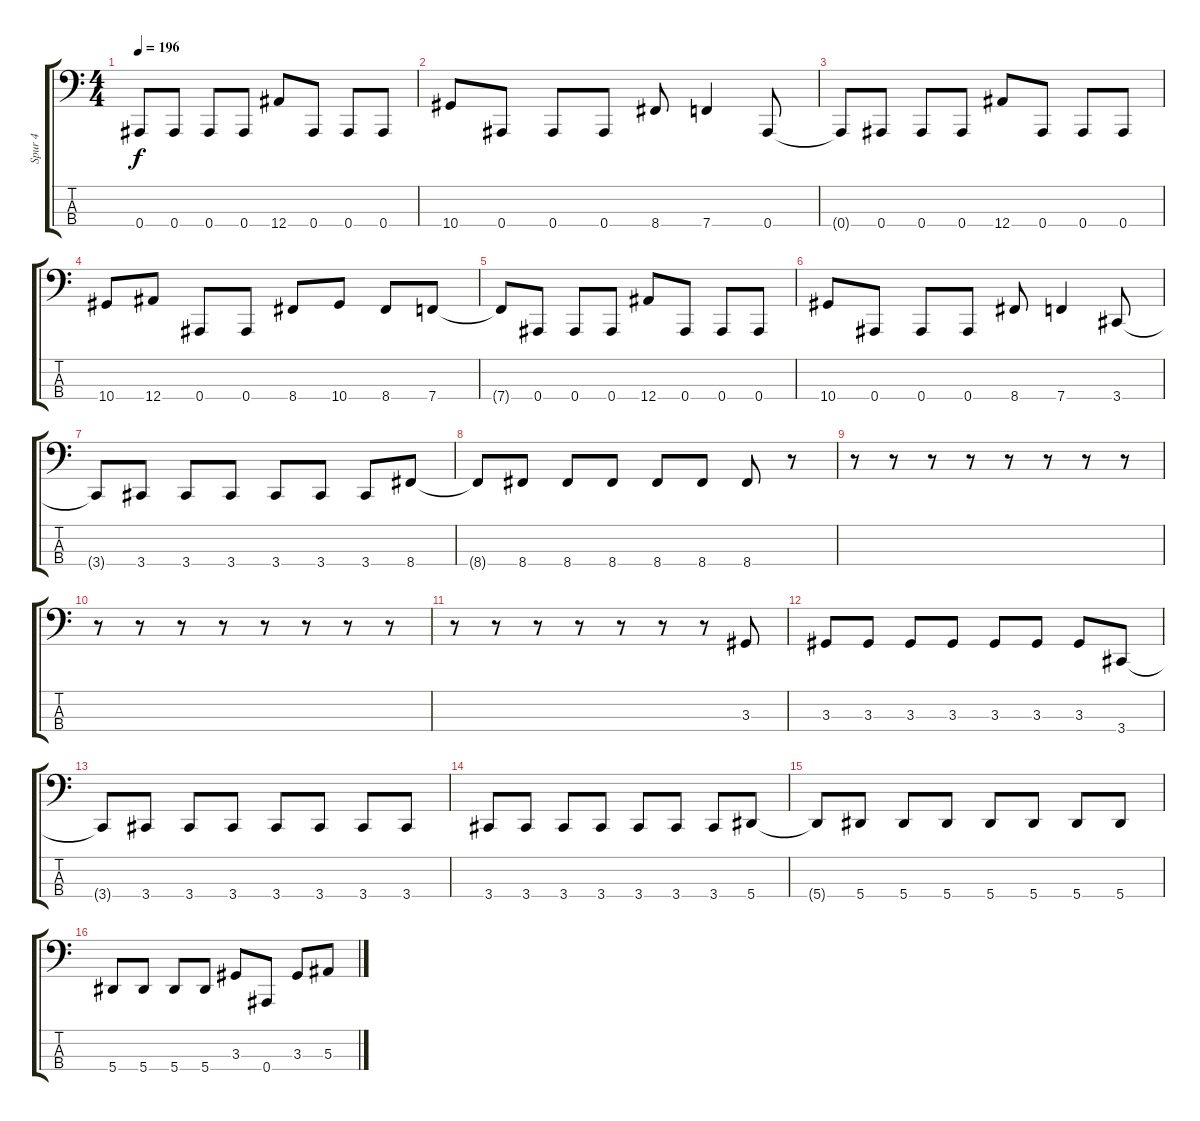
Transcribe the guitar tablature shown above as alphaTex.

\track ("Spur 4" "Spur 4") {instrument electricbasspick}
\staff {score tabs}
\tuning (Eb2 Bb1 F1 Bb0) {hide}
\ts (4 4)
\tempo 196
\clef f4
\ks c
0.4{t}.8{dy f} 0.4.8 0.4.8 0.4.8 12.4.8 0.4.8 0.4.8 0.4.8 |
10.4.8 0.4.8 0.4.8 0.4.8 8.4.8 7.4.4 0.4.8 |
0.4{t}.8 0.4.8 0.4.8 0.4.8 12.4.8 0.4.8 0.4.8 0.4.8 |
10.4.8 12.4.8 0.4.8 0.4.8 8.4.8 10.4.8 8.4.8 7.4.8 |
7.4{t}.8 0.4.8 0.4.8 0.4.8 12.4.8 0.4.8 0.4.8 0.4.8 |
10.4.8 0.4.8 0.4.8 0.4.8 8.4.8 7.4.4 3.4.8 |
3.4{t}.8 3.4.8 3.4.8 3.4.8 3.4.8 3.4.8 3.4.8 8.4.8 |
8.4{t}.8 8.4.8 8.4.8 8.4.8 8.4.8 8.4.8 8.4.8 r.8 |
r.8 r.8 r.8 r.8 r.8 r.8 r.8 r.8 |
r.8 r.8 r.8 r.8 r.8 r.8 r.8 r.8 |
r.8 r.8 r.8 r.8 r.8 r.8{volume 1} r.8 3.3.8 |
3.3.8{volume 13} 3.3.8 3.3.8 3.3.8 3.3.8 3.3.8 3.3.8 3.4.8 |
3.4{t}.8 3.4.8 3.4.8 3.4.8 3.4.8 3.4.8 3.4.8 3.4.8 |
3.4.8 3.4.8 3.4.8 3.4.8 3.4.8 3.4.8 3.4.8 5.4.8 |
5.4{t}.8 5.4.8 5.4.8 5.4.8 5.4.8 5.4.8 5.4.8 5.4.8 |
5.4.8 5.4.8 5.4.8 5.4.8 3.3.8 0.4.8 3.3.8 5.3.8
